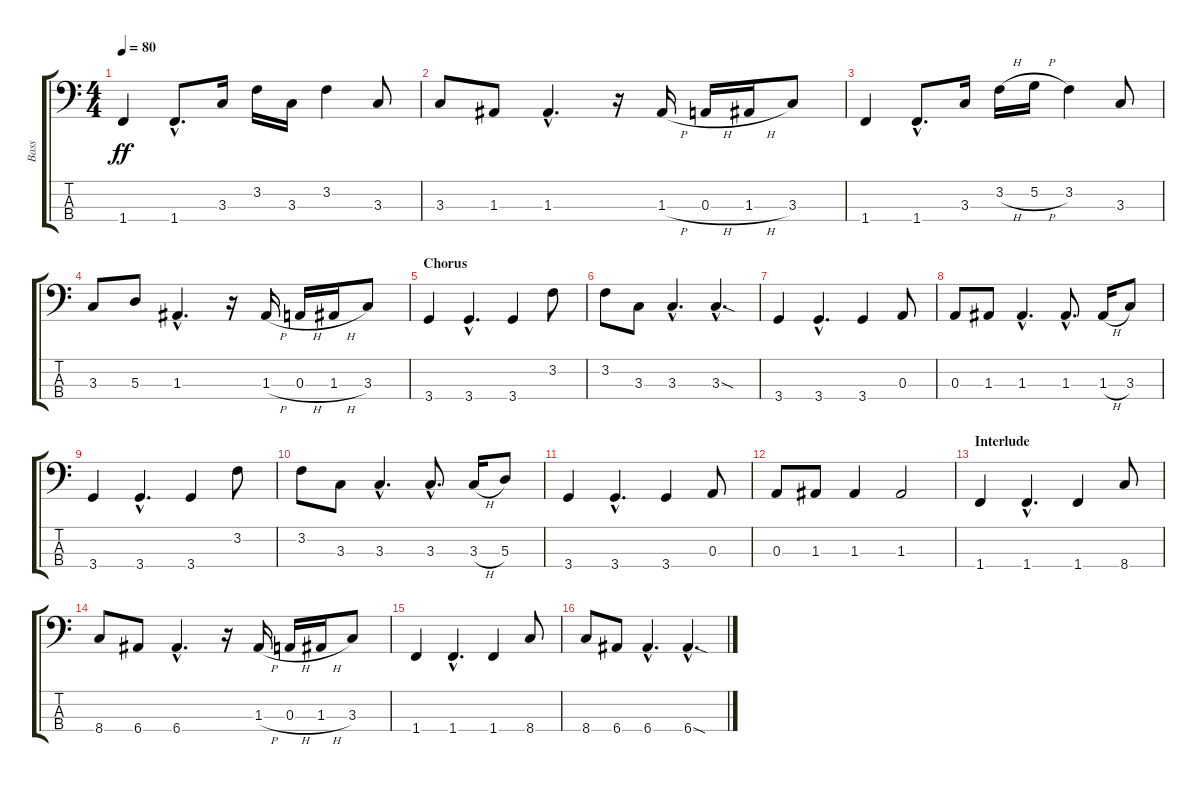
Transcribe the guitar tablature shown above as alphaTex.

\track ("Bass" "Bass") {instrument electricbassfinger}
\staff {score tabs}
\tuning (G2 D2 A1 E1) {hide}
\ts (4 4)
\tempo 80
\clef f4
\ks c
1.4.4{dy ff} 1.4{hac}.8{d} 3.3.16 3.2.16 3.3.16 3.2.4 3.3.8 |
3.3.8 1.3.8 1.3{hac}.4{d} r.16 1.3{h}.16 0.3{h}.16 1.3{h}.16 3.3.8 |
1.4.4 1.4{hac}.8{d} 3.3.16 3.2{h}.16 5.2{h}.16 3.2.4 3.3.8 |
3.3.8 5.3.8 1.3{hac}.4{d} r.16 1.3{h}.16 0.3{h}.16 1.3{h}.16 3.3.8 |
\section ("" "Chorus")
3.4.4 3.4{hac}.4{d} 3.4.4 3.2.8 |
3.2.8 3.3.8 3.3{hac}.4{d} 3.3{sod hac}.4{d} |
3.4.4 3.4{hac}.4{d} 3.4.4 0.3.8 |
0.3.8 1.3.8 1.3{hac}.4{d} 1.3{hac}.8{d} 1.3{h}.16 3.3.8 |
3.4.4 3.4{hac}.4{d} 3.4.4 3.2.8 |
3.2.8 3.3.8 3.3{hac}.4{d} 3.3{hac}.8{d} 3.3{h}.16 5.3.8 |
3.4.4 3.4{hac}.4{d} 3.4.4 0.3.8 |
0.3.8 1.3.8 1.3.4 1.3.2 |
\section ("" "Interlude")
1.4.4 1.4{hac}.4{d} 1.4.4 8.4.8 |
8.4.8 6.4.8 6.4{hac}.4{d} r.16 1.3{h}.16 0.3{h}.16 1.3{h}.16 3.3.8 |
1.4.4 1.4{hac}.4{d} 1.4.4 8.4.8 |
8.4.8 6.4.8 6.4{hac}.4{d} 6.4{sod hac}.4{d}
